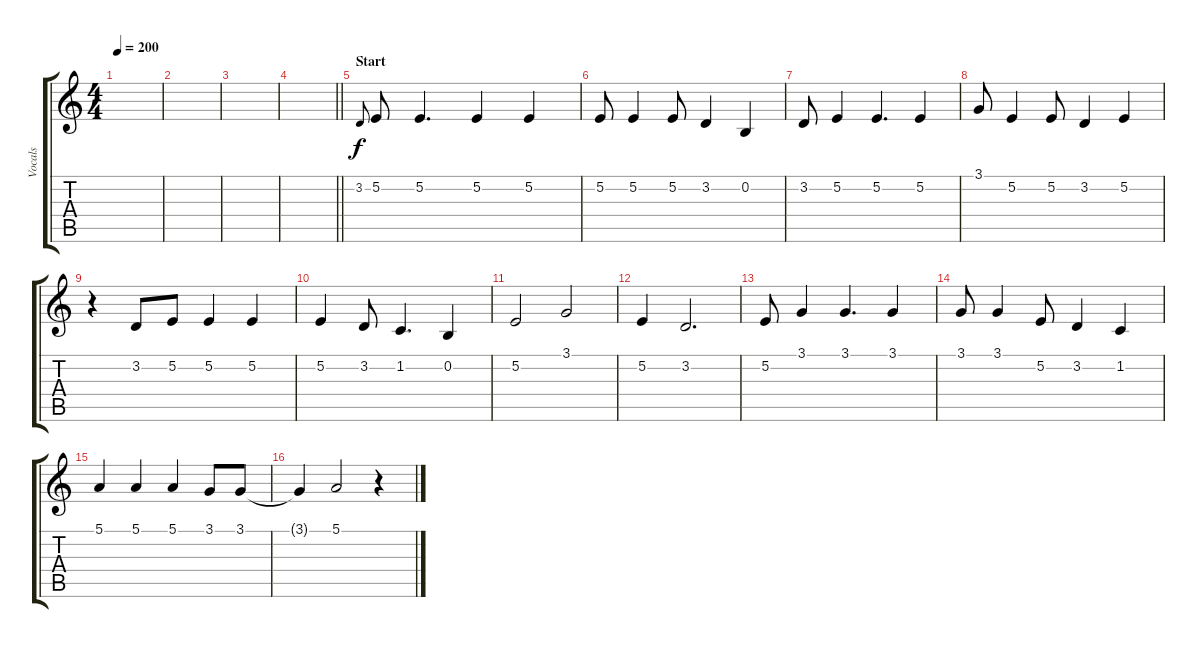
\track ("Vocals" "Vocals") {instrument altosax}
\staff {score tabs}
\tuning (E4 B3 G3 D3 A2 E2) {hide}
\ts (4 4)
\tempo 200
\clef g2
\ks c
|
|
|
\barLineRight lightlight
|
\section ("" "Start")
3.2.8{gr onbeat} 5.2.8 5.2.4{d} 5.2.4 5.2.4 |
5.2.8 5.2.4 5.2.8 3.2.4 0.2.4 |
3.2.8 5.2.4 5.2.4{d} 5.2.4 |
3.1.8 5.2.4 5.2.8 3.2.4 5.2.4 |
r.4 3.2.8 5.2.8 5.2.4 5.2.4 |
5.2.4 3.2.8 1.2.4{d} 0.2.4 |
5.2.2 3.1.2 |
5.2.4 3.2.2{d} |
5.2.8 3.1.4 3.1.4{d} 3.1.4 |
3.1.8 3.1.4 5.2.8 3.2.4 1.2.4 |
5.1.4 5.1.4 5.1.4 3.1.8 3.1.8 |
3.1{t}.4 5.1.2 r.4
